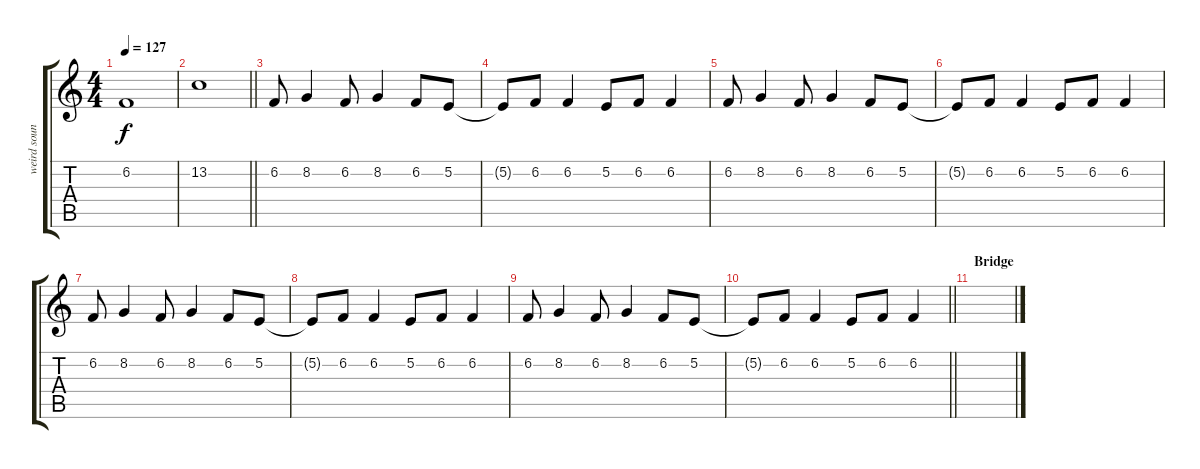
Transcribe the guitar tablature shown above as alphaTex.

\track ("weird sounds and" "weird soun") {instrument lead1square}
\staff {score tabs}
\tuning (E4 B3 G3 D3 A2 E2) {hide}
\ts (4 4)
\tempo 127
\clef g2
\ks c
6.2.1{dy f} |
\barLineRight lightlight
13.2.1 |
6.2.8 8.2.4 6.2.8 8.2.4 6.2.8 5.2.8 |
5.2{t}.8 6.2.8 6.2.4 5.2.8 6.2.8 6.2.4 |
6.2.8 8.2.4 6.2.8 8.2.4 6.2.8 5.2.8 |
5.2{t}.8 6.2.8 6.2.4 5.2.8 6.2.8 6.2.4 |
6.2.8 8.2.4 6.2.8 8.2.4 6.2.8 5.2.8 |
5.2{t}.8 6.2.8 6.2.4 5.2.8 6.2.8 6.2.4 |
6.2.8 8.2.4 6.2.8 8.2.4 6.2.8 5.2.8 |
\barLineRight lightlight
5.2{t}.8 6.2.8 6.2.4 5.2.8 6.2.8 6.2.4 |
\section ("" "Bridge")
